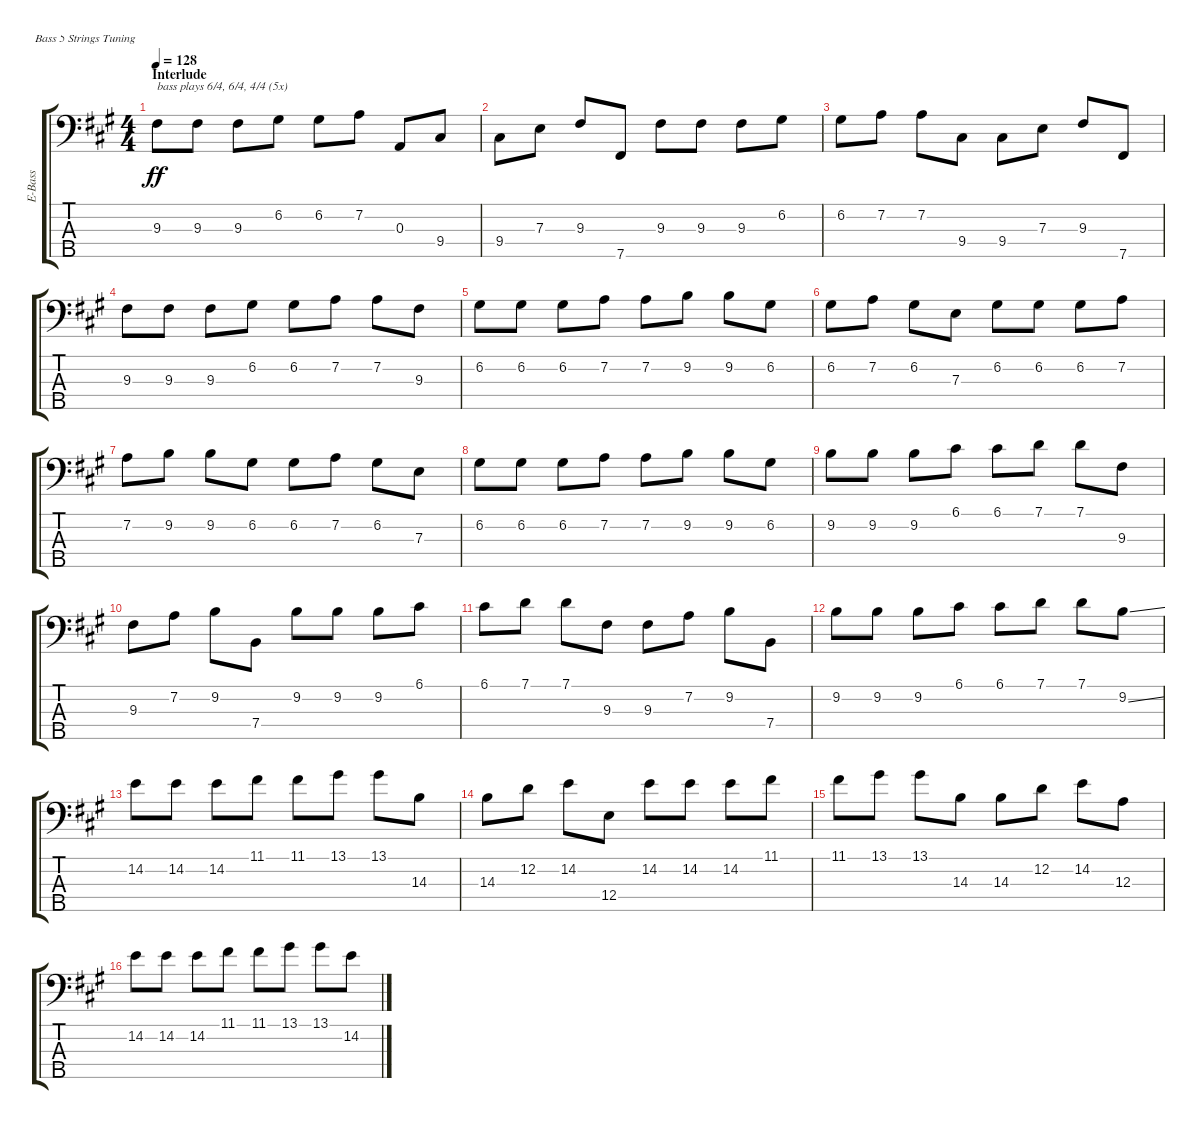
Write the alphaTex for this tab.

\defaultSystemsLayout 4
\bracketExtendMode groupsimilarinstruments
\otherSystemsTrackNameOrientation horizontal
\track ("Electric Bass" "E-Bass") {multiBarRest instrument electricbassfinger}
\staff {score tabs}
\tuning (G2 D2 A1 E1 B0)
\ts (4 4)
\section ("" "Interlude")
\tempo 128
\clef f4
\ks a
9.3{acc #}.8{txt "bass plays 6/4, 6/4, 4/4 (5x)" dy ff} 9.3{acc #}.8 9.3{acc #}.8 6.2{acc #}.8 6.2{acc #}.8 7.2{acc forcenatural}.8 0.3{acc forcenatural}.8 9.4{acc #}.8 |
9.4{acc #}.8 7.3{acc forcenatural}.8 9.3{acc #}.8 7.5{acc #}.8 9.3{acc #}.8 9.3{acc #}.8 9.3{acc #}.8 6.2{acc #}.8 |
6.2{acc #}.8 7.2{acc forcenatural}.8 7.2{acc forcenatural}.8 9.4{acc #}.8 9.4{acc #}.8 7.3{acc forcenatural}.8 9.3{acc #}.8 7.5{acc #}.8 |
9.3{acc #}.8 9.3{acc #}.8 9.3{acc #}.8 6.2{acc #}.8 6.2{acc #}.8 7.2{acc forcenatural}.8 7.2{acc forcenatural}.8 9.3{acc #}.8 |
6.2{acc #}.8 6.2{acc #}.8 6.2{acc #}.8 7.2{acc forcenatural}.8 7.2{acc forcenatural}.8 9.2{acc forcenatural}.8 9.2{acc forcenatural}.8 6.2{acc #}.8 |
6.2{acc #}.8 7.2{acc forcenatural}.8 6.2{acc #}.8 7.3{acc forcenatural}.8 6.2{acc #}.8 6.2{acc #}.8 6.2{acc #}.8 7.2{acc forcenatural}.8 |
7.2{acc forcenatural}.8 9.2{acc forcenatural}.8 9.2{acc forcenatural}.8 6.2{acc #}.8 6.2{acc #}.8 7.2{acc forcenatural}.8 6.2{acc #}.8 7.3{acc forcenatural}.8 |
6.2{acc #}.8 6.2{acc #}.8 6.2{acc #}.8 7.2{acc forcenatural}.8 7.2{acc forcenatural}.8 9.2{acc forcenatural}.8 9.2{acc forcenatural}.8 6.2{acc #}.8 |
9.2{acc forcenatural}.8 9.2{acc forcenatural}.8 9.2{acc forcenatural}.8 6.1{acc #}.8 6.1{acc #}.8 7.1{acc forcenatural}.8 7.1{acc forcenatural}.8 9.3{acc #}.8 |
9.3{acc #}.8 7.2{acc forcenatural}.8 9.2{acc forcenatural}.8 7.4{acc forcenatural}.8 9.2{acc forcenatural}.8 9.2{acc forcenatural}.8 9.2{acc forcenatural}.8 6.1{acc #}.8 |
6.1{acc #}.8 7.1{acc forcenatural}.8 7.1{acc forcenatural}.8 9.3{acc #}.8 9.3{acc #}.8 7.2{acc forcenatural}.8 9.2{acc forcenatural}.8 7.4{acc forcenatural}.8 |
9.2{acc forcenatural}.8 9.2{acc forcenatural}.8 9.2{acc forcenatural}.8 6.1{acc #}.8 6.1{acc #}.8 7.1{acc forcenatural}.8 7.1{acc forcenatural}.8 9.2{ss acc forcenatural}.8 |
14.2{acc forcenatural}.8 14.2{acc forcenatural}.8 14.2{acc forcenatural}.8 11.1{acc #}.8 11.1{acc #}.8 13.1{acc #}.8 13.1{acc #}.8 14.3{acc forcenatural}.8 |
14.3{acc forcenatural}.8 12.2{acc forcenatural}.8 14.2{acc forcenatural}.8 12.4{acc forcenatural}.8 14.2{acc forcenatural}.8 14.2{acc forcenatural}.8 14.2{acc forcenatural}.8 11.1{acc #}.8 |
11.1{acc #}.8 13.1{acc #}.8 13.1{acc #}.8 14.3{acc forcenatural}.8 14.3{acc forcenatural}.8 12.2{acc forcenatural}.8 14.2{acc forcenatural}.8 12.3{acc forcenatural}.8 |
14.2{acc forcenatural}.8 14.2{acc forcenatural}.8 14.2{acc forcenatural}.8 11.1{acc #}.8 11.1{acc #}.8 13.1{acc #}.8 13.1{acc #}.8 14.2{acc forcenatural}.8
